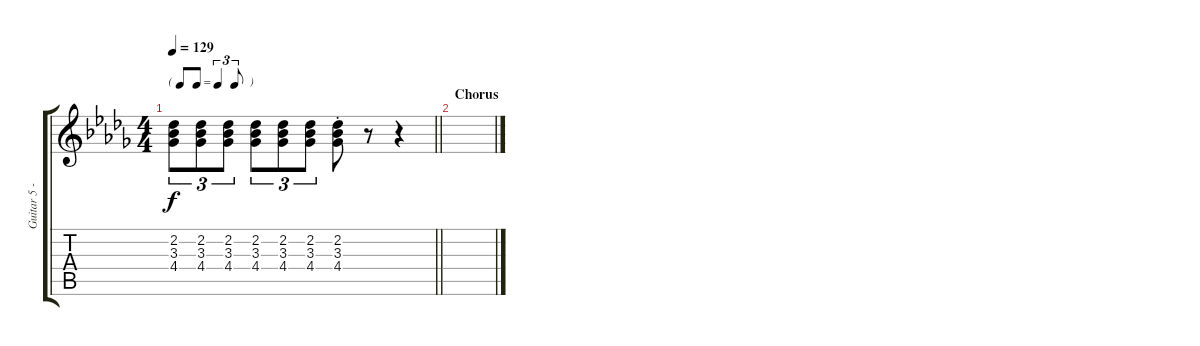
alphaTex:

\track ("Guitar 5 - Clean" "Guitar 5 -") {instrument electricguitarclean}
\staff {score tabs}
\tuning (E4 B3 G3 D3 A2 E2) {hide}
\ts (4 4)
\tf triplet8th
\tempo 129
\clef g2
\barLineRight lightlight
\ks db
(2.2 3.3 4.4).8{tu (3 2) dy f} (2.2 3.3 4.4).8{tu (3 2)} (2.2 3.3 4.4).8{tu (3 2)} (2.2 3.3 4.4).8{tu (3 2)} (2.2 3.3 4.4).8{tu (3 2)} (2.2 3.3 4.4).8{tu (3 2)} (2.2{st} 3.3{st} 4.4{st}).8 r.8 r.4 |
\section ("" "Chorus")
